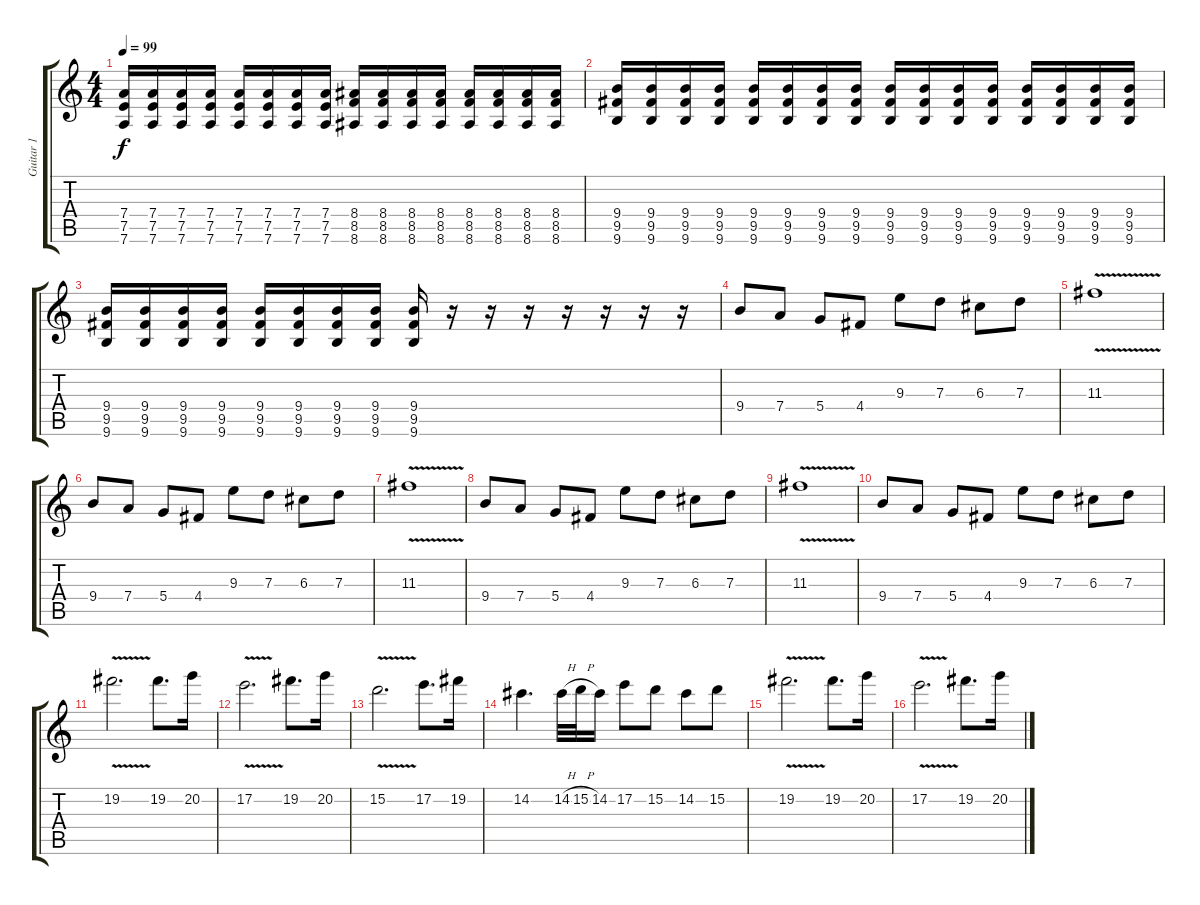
\track ("Guitar 1" "Guitar 1") {instrument overdrivenguitar}
\staff {score tabs}
\tuning (E4 B3 G3 D3 A2 D2) {hide}
\ts (4 4)
\tempo 99
\clef g2
\ks c
(7.4 7.5 7.6).16{dy f} (7.4 7.5 7.6).16 (7.4 7.5 7.6).16 (7.4 7.5 7.6).16 (7.4 7.5 7.6).16 (7.4 7.5 7.6).16 (7.4 7.5 7.6).16 (7.4 7.5 7.6).16 (8.4 8.5 8.6).16 (8.4 8.5 8.6).16 (8.4 8.5 8.6).16 (8.4 8.5 8.6).16 (8.4 8.5 8.6).16 (8.4 8.5 8.6).16 (8.4 8.5 8.6).16 (8.4 8.5 8.6).16 |
(9.4 9.5 9.6).16 (9.4 9.5 9.6).16 (9.4 9.5 9.6).16 (9.4 9.5 9.6).16 (9.4 9.5 9.6).16 (9.4 9.5 9.6).16 (9.4 9.5 9.6).16 (9.4 9.5 9.6).16 (9.4 9.5 9.6).16 (9.4 9.5 9.6).16 (9.4 9.5 9.6).16 (9.4 9.5 9.6).16 (9.4 9.5 9.6).16 (9.4 9.5 9.6).16 (9.4 9.5 9.6).16 (9.4 9.5 9.6).16 |
(9.4 9.5 9.6).16 (9.4 9.5 9.6).16 (9.4 9.5 9.6).16 (9.4 9.5 9.6).16 (9.4 9.5 9.6).16 (9.4 9.5 9.6).16 (9.4 9.5 9.6).16 (9.4 9.5 9.6).16 (9.4 9.5 9.6).16 r.16 r.16 r.16 r.16 r.16 r.16 r.16 |
9.4.8 7.4.8 5.4.8 4.4.8 9.3.8 7.3.8 6.3.8 7.3.8 |
11.3{v}.1 |
9.4.8 7.4.8 5.4.8 4.4.8 9.3.8 7.3.8 6.3.8 7.3.8 |
11.3{v}.1 |
9.4.8 7.4.8 5.4.8 4.4.8 9.3.8 7.3.8 6.3.8 7.3.8 |
11.3{v}.1 |
9.4.8 7.4.8 5.4.8 4.4.8 9.3.8 7.3.8 6.3.8 7.3.8 |
19.2{v}.2{d} 19.2.8{d} 20.2.16 |
17.2{v}.2{d} 19.2.8{d} 20.2.16 |
15.2{v}.2{d} 17.2.8{d} 19.2.16 |
14.2.4{d} 14.2{h}.32 15.2{h}.32 14.2.16 17.2.8 15.2.8 14.2.8 15.2.8 |
19.2{v}.2{d} 19.2.8{d} 20.2.16 |
17.2{v}.2{d} 19.2.8{d} 20.2.16
